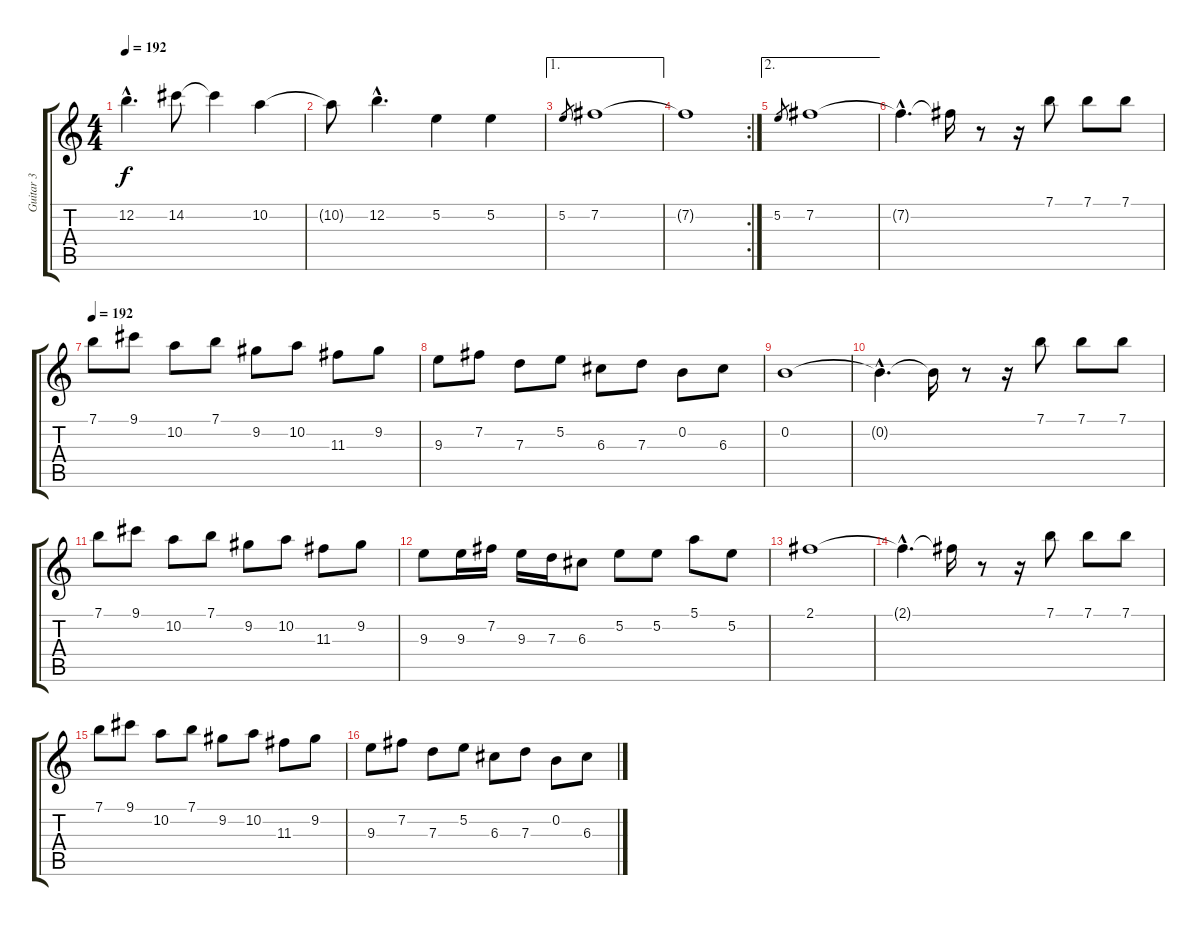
\track ("Guitar 3" "Guitar 3") {instrument distortionguitar}
\staff {score tabs}
\tuning (E4 B3 G3 D3 A2 E2) {hide}
\ts (4 4)
\tempo 192
\clef g2
\ks c
12.2{hac}.4{d dy f} 14.2.8 14.2{t}.4 10.2.4 |
10.2{t}.8 12.2{hac}.4{d} 5.2.4 5.2.4 |
\ae 1
5.2.8{gr} 7.2.1 |
\rc 2
7.2{t}.1 |
\ae 2
5.2.8{gr} 7.2.1 |
7.2{hac t}.4{d} 7.2{t}.16 r.8 r.16 7.1.8 7.1.8 7.1.8 |
\tempo 192
7.1.8 9.1.8 10.2.8 7.1.8 9.2.8 10.2.8 11.3.8 9.2.8 |
9.3.8 7.2.8 7.3.8 5.2.8 6.3.8 7.3.8 0.2.8 6.3.8 |
0.2.1 |
0.2{hac t}.4{d} 0.2{t}.16 r.8 r.16 7.1.8 7.1.8 7.1.8 |
7.1.8 9.1.8 10.2.8 7.1.8 9.2.8 10.2.8 11.3.8 9.2.8 |
9.3.8 9.3.16 7.2.16 9.3.16 7.3.16 6.3.8 5.2.8 5.2.8 5.1.8 5.2.8 |
2.1.1 |
2.1{hac t}.4{d} 2.1{t}.16 r.8 r.16 7.1.8 7.1.8 7.1.8 |
7.1.8 9.1.8 10.2.8 7.1.8 9.2.8 10.2.8 11.3.8 9.2.8 |
9.3.8 7.2.8 7.3.8 5.2.8 6.3.8 7.3.8 0.2.8 6.3.8
